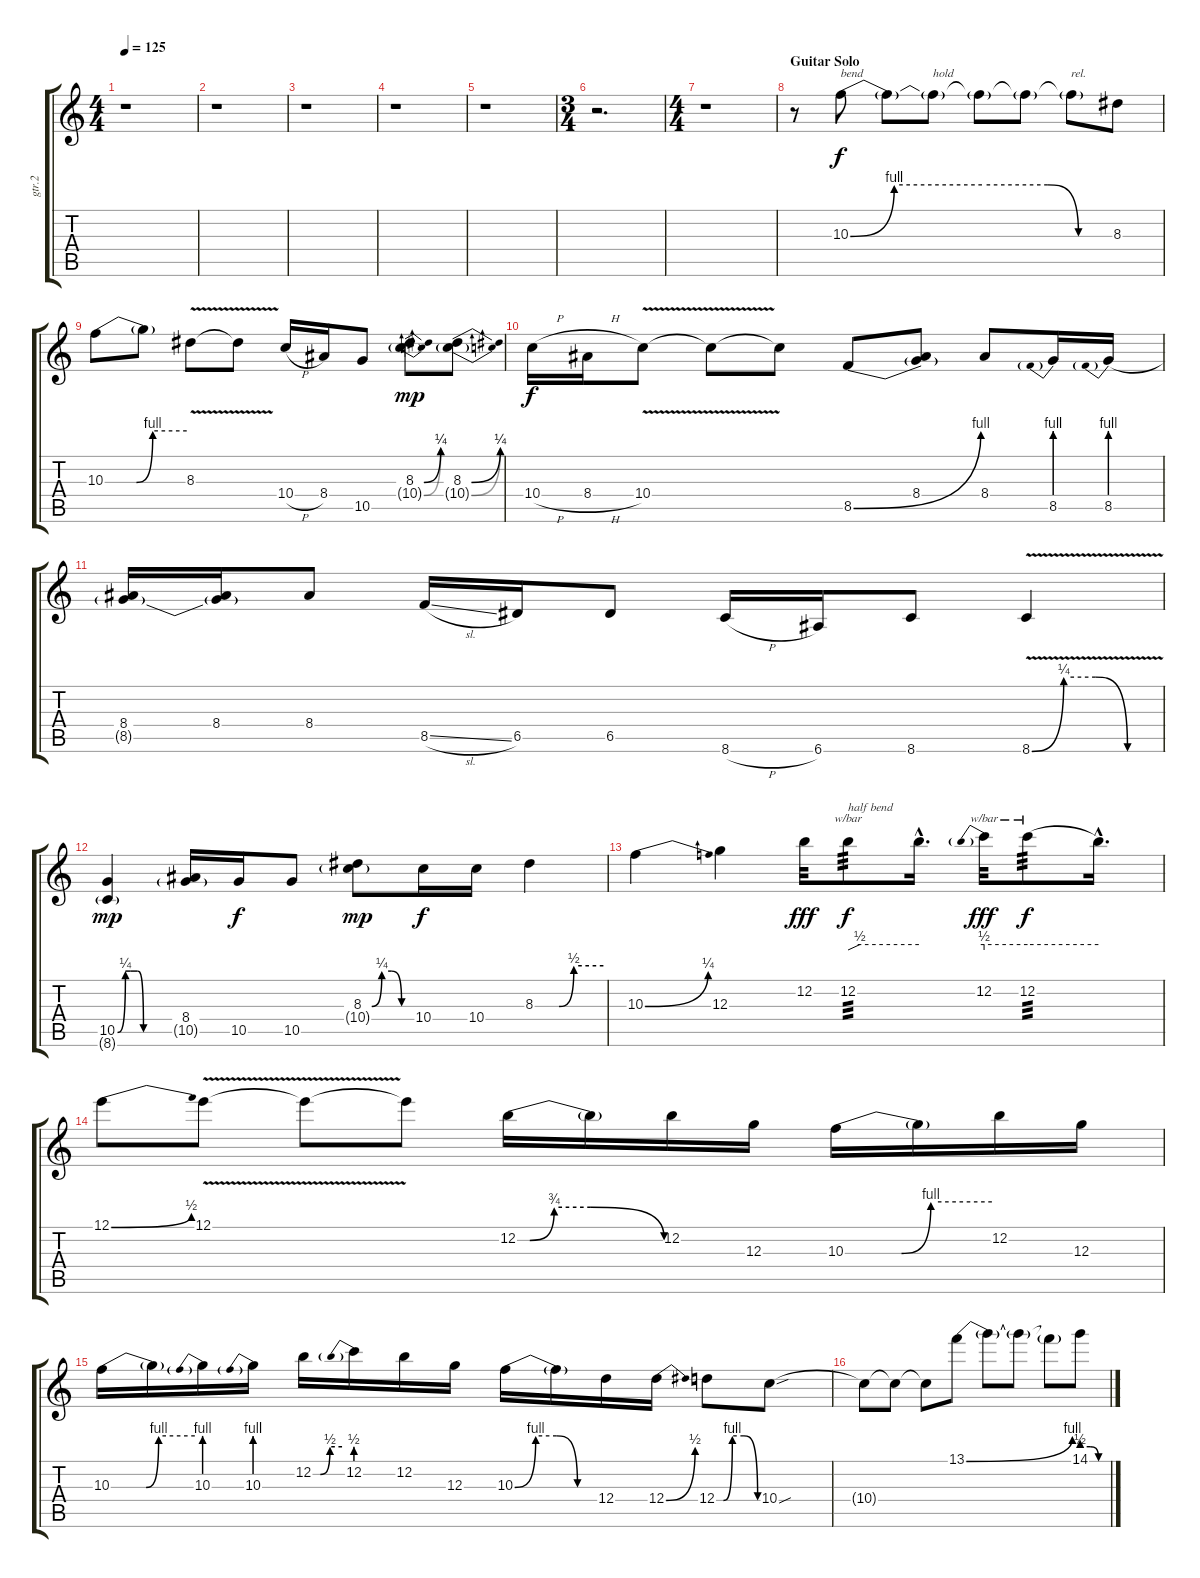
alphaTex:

\track ("gtr.2" "gtr.2") {instrument overdrivenguitar}
\staff {score tabs}
\tuning (E4 B3 G3 D3 A2 E2) {hide}
\ts (4 4)
\tempo 125
\clef g2
\ks c
r.1{dy f} |
r.1 |
r.1 |
r.1 |
r.1 |
\ts (3 4)
r.2{d} |
\ts (4 4)
r.1 |
\section ("" "Guitar Solo")
r.8{volume 16} 10.3{be (custom 0 0 10 4 30 4 45 4 52 0 60 0)}.8{txt "bend"} 10.3{t}.8 10.3{t}.8{txt "hold"} 10.3{t}.8 10.3{t}.8 10.3{t}.8{txt "rel."} 8.3.8 |
10.3{be (custom 0 0 23 0 35 4 60 4)}.8 10.3{t}.8 8.3{v}.8 8.3{t}.8 10.4{h}.16 8.4.16 10.5.8 (8.3{be (bend 0 0 60 1)} 10.4{be (bend 0 0 60 1) g}).8{dy mp} (8.3{be (bend 0 0 60 1)} 10.4{be (bend 0 0 60 1) g}).8 |
10.4{h}.16{dy f} 8.4{h}.16 10.4{v}.8 10.4{t}.8 10.4{t}.8 8.5{be (bend 0 0 60 4)}.8 (8.4 8.5{t}).8 8.4.8 8.5{be (prebend 0 4 60 4)}.16 8.5{be (prebend 0 4 60 4)}.16 |
(8.4 8.5{t}).16 (8.4 8.5{t}).16 8.4.8 8.5{sl}.16 6.5.16 6.5.8 8.6{h}.16 6.6.16 8.6.8 8.6{be (custom 0 0 15 1 30 1 45 0 60 0) v}.4 |
(10.5{be (custom 0 0 9 1 15 1 23 1 30 0 45 0 60 0)} 8.6{g}).4{dy mp} (8.4 10.5{g}).16 10.5.16{dy f} 10.5.8 (8.3{be (custom 0 0 15 1 30 1 45 0 60 0)} 10.4{g}).8{dy mp} 10.4.16{dy f} 10.4.16 8.3{be (custom 0 0 21 0 34 2 60 2)}.4 |
10.3{be (bend 0 0 60 1)}.4 12.3.4 12.2.32{dy fff} 12.2.8{tbe (custom default 0 0 10 2 60 2) txt "half bend" tp 3 dy f} 12.2{hac t}.16{d} 12.2.32{tbe (predive default 0 2 60 2) dy fff} 12.2.8{tbe (hold default 0 2 60 2) tp 3 dy f} 12.2{hac t}.16{d} |
12.1{be (bend 0 0 60 2)}.8 12.1{v}.8 12.1{t}.8 12.1{t}.8 12.2{be (custom 0 0 5 0 15 3 30 3 60 0)}.16 12.2{t}.16 12.2.16 12.3.16 10.3{be (custom 0 0 23 0 35 4 60 4)}.16 10.3{t}.16 12.2.16 12.3.16 |
10.3{be (custom 0 0 25 0 34 4 60 4)}.16 10.3{t}.16 10.3{be (prebend 0 4 60 4)}.16 10.3{be (prebend 0 4 60 4)}.16 12.2{be (custom 0 0 15 0 35 2 60 2)}.16 12.2{be (prebend 0 2 60 2)}.16 12.2.16 12.3.16 10.3{be (custom 0 0 15 4 30 4 45 0 60 0)}.16 10.3{t}.16 12.4.16 12.4{be (bend 0 0 60 2)}.16 12.4{be (custom 0 0 10 0 23 4 40 4 60 0)}.8 10.4{sou}.8 |
10.4{t}.8 10.4{t}.8 10.4{t}.8 13.1{be (bend 0 0 60 4)}.8 13.1{t}.8 13.1{t}.8 13.1{t}.8 14.1{be (custom 0 2 20 2 40 0 60 0)}.8
